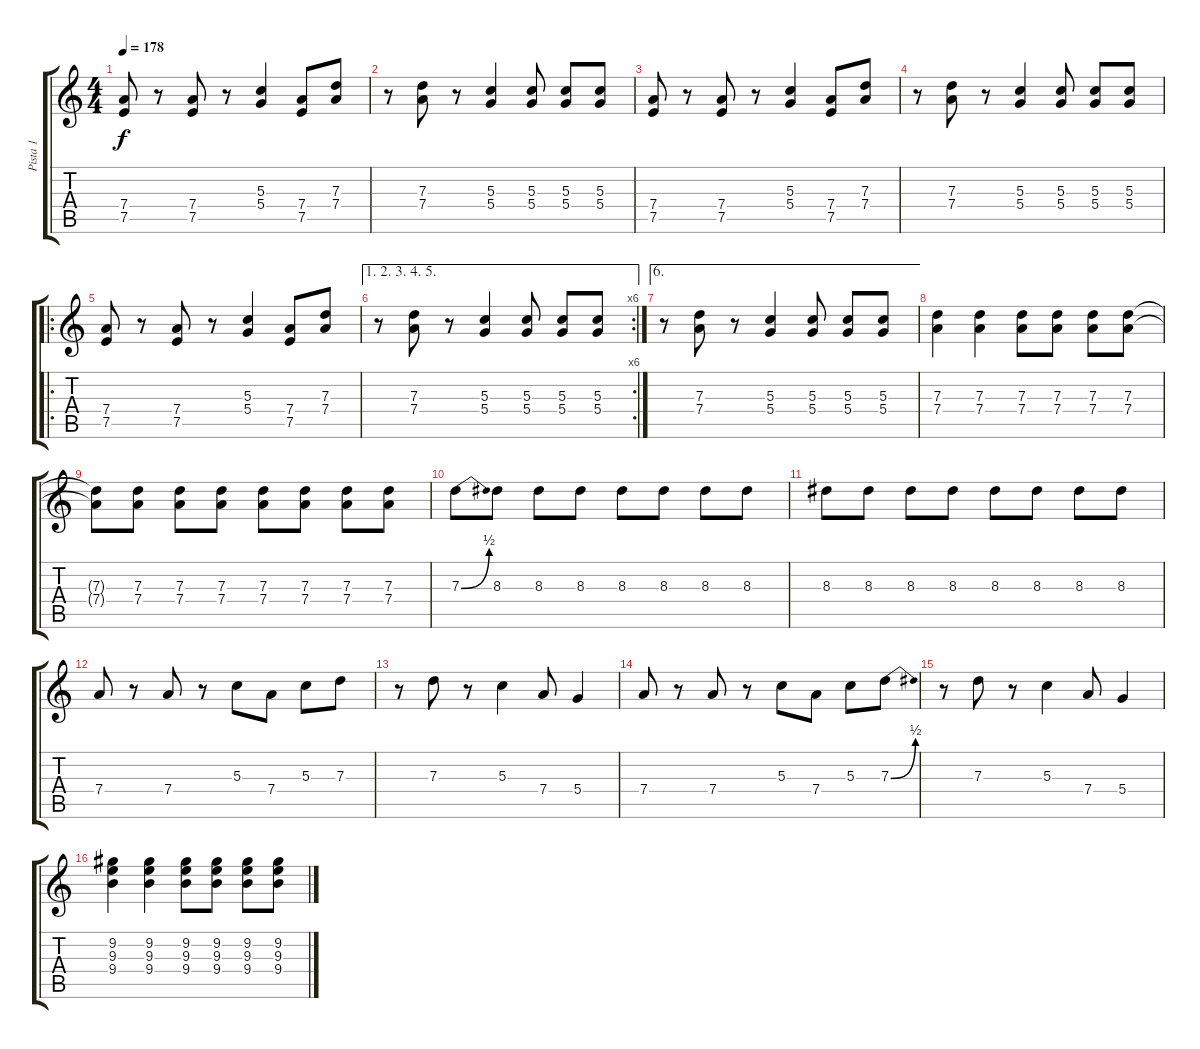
\track ("Pista 1" "Pista 1") {instrument distortionguitar}
\staff {score tabs}
\tuning (E4 B3 G3 D3 A2 E2) {hide}
\ts (4 4)
\tempo 178
\clef g2
\ks c
(7.4 7.5).8{dy f instrument distortionguitar} r.8 (7.4 7.5).8 r.8 (5.3 5.4).4 (7.4 7.5).8 (7.3 7.4).8 |
r.8 (7.3 7.4).8 r.8 (5.3 5.4).4 (5.3 5.4).8 (5.3 5.4).8 (5.3 5.4).8 |
(7.4 7.5).8 r.8 (7.4 7.5).8 r.8 (5.3 5.4).4 (7.4 7.5).8 (7.3 7.4).8 |
r.8 (7.3 7.4).8 r.8 (5.3 5.4).4 (5.3 5.4).8 (5.3 5.4).8 (5.3 5.4).8 |
\ro
(7.4 7.5).8 r.8 (7.4 7.5).8 r.8 (5.3 5.4).4 (7.4 7.5).8 (7.3 7.4).8 |
\ae (1 2 3 4 5)
\rc 6
r.8 (7.3 7.4).8 r.8 (5.3 5.4).4 (5.3 5.4).8 (5.3 5.4).8 (5.3 5.4).8 |
\ae 6
r.8 (7.3 7.4).8 r.8 (5.3 5.4).4 (5.3 5.4).8 (5.3 5.4).8 (5.3 5.4).8 |
(7.3 7.4).4 (7.3 7.4).4 (7.3 7.4).8 (7.3 7.4).8 (7.3 7.4).8 (7.3 7.4).8 |
(7.3{t} 7.4{t}).8 (7.3 7.4).8 (7.3 7.4).8 (7.3 7.4).8 (7.3 7.4).8 (7.3 7.4).8 (7.3 7.4).8 (7.3 7.4).8 |
7.3{be (bend 0 0 60 2)}.8 8.3.8 8.3.8 8.3.8 8.3.8 8.3.8 8.3.8 8.3.8 |
8.3.8 8.3.8 8.3.8 8.3.8 8.3.8 8.3.8 8.3.8 8.3.8 |
7.4.8 r.8 7.4.8 r.8 5.3.8 7.4.8 5.3.8 7.3.8 |
r.8 7.3.8 r.8 5.3.4 7.4.8 5.4.4 |
7.4.8 r.8 7.4.8 r.8 5.3.8 7.4.8 5.3.8 7.3{be (bend 0 0 60 2)}.8 |
r.8 7.3.8 r.8 5.3.4 7.4.8 5.4.4 |
(9.2 9.3 9.4).4 (9.2 9.3 9.4).4 (9.2 9.3 9.4).8 (9.2 9.3 9.4).8 (9.2 9.3 9.4).8 (9.2 9.3 9.4).8
